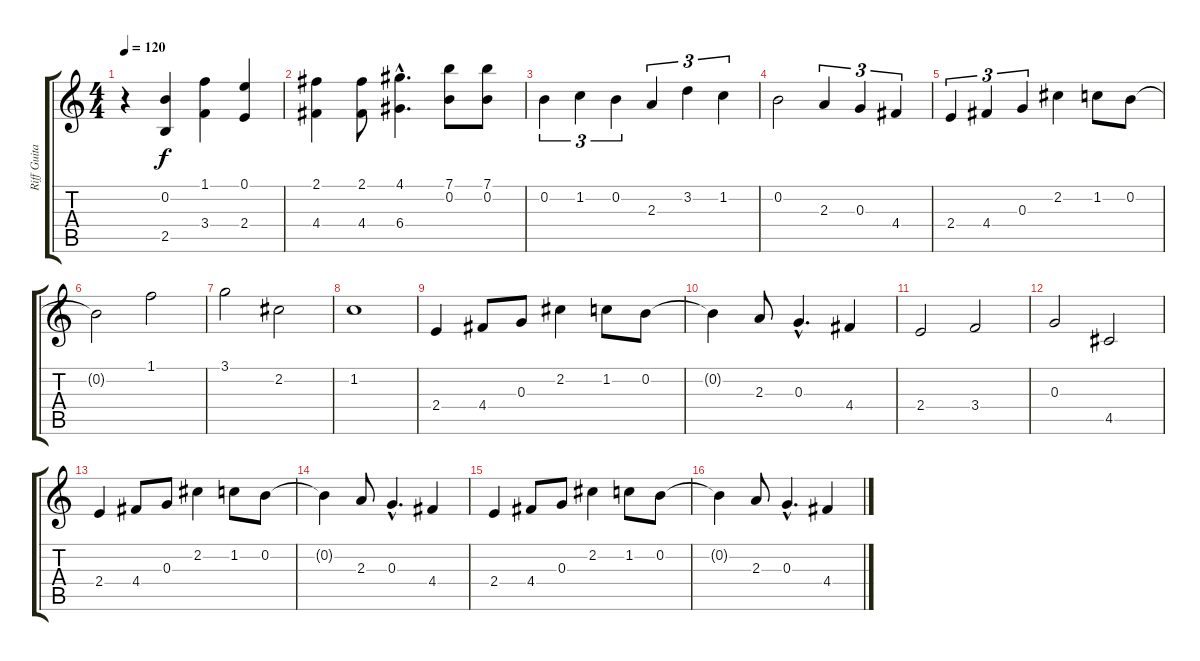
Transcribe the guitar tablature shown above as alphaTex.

\track ("Riff Guitar" "Riff Guita") {instrument electricguitarclean}
\staff {score tabs}
\tuning (E4 B3 G3 D3 A2 E2) {hide}
\ts (4 4)
\tempo 120
\clef g2
\ks c
r.4{dy f} (0.2 2.5).4 (1.1 3.4).4 (0.1 2.4).4 |
(2.1 4.4).4 (2.1 4.4).8 (4.1{hac} 6.4{hac}).4{d} (7.1 0.2).8 (7.1 0.2).8 |
0.2.4{tu (3 2) instrument electricguitarclean} 1.2.4{tu (3 2)} 0.2.4{tu (3 2)} 2.3.4{tu (3 2)} 3.2.4{tu (3 2)} 1.2.4{tu (3 2)} |
0.2.2 2.3.4{tu (3 2)} 0.3.4{tu (3 2)} 4.4.4{tu (3 2)} |
2.4.4{tu (3 2)} 4.4.4{tu (3 2)} 0.3.4{tu (3 2)} 2.2.4 1.2.8 0.2.8 |
0.2{t}.2 1.1.2 |
3.1.2 2.2.2 |
1.2.1 |
2.4.4 4.4.8 0.3.8 2.2.4 1.2.8 0.2.8 |
0.2{t}.4 2.3.8 0.3{hac}.4{d} 4.4.4 |
2.4.2 3.4.2 |
0.3.2 4.5.2 |
2.4.4 4.4.8 0.3.8 2.2.4 1.2.8 0.2.8 |
0.2{t}.4 2.3.8 0.3{hac}.4{d} 4.4.4 |
2.4.4 4.4.8 0.3.8 2.2.4 1.2.8 0.2.8 |
0.2{t}.4 2.3.8 0.3{hac}.4{d} 4.4.4
